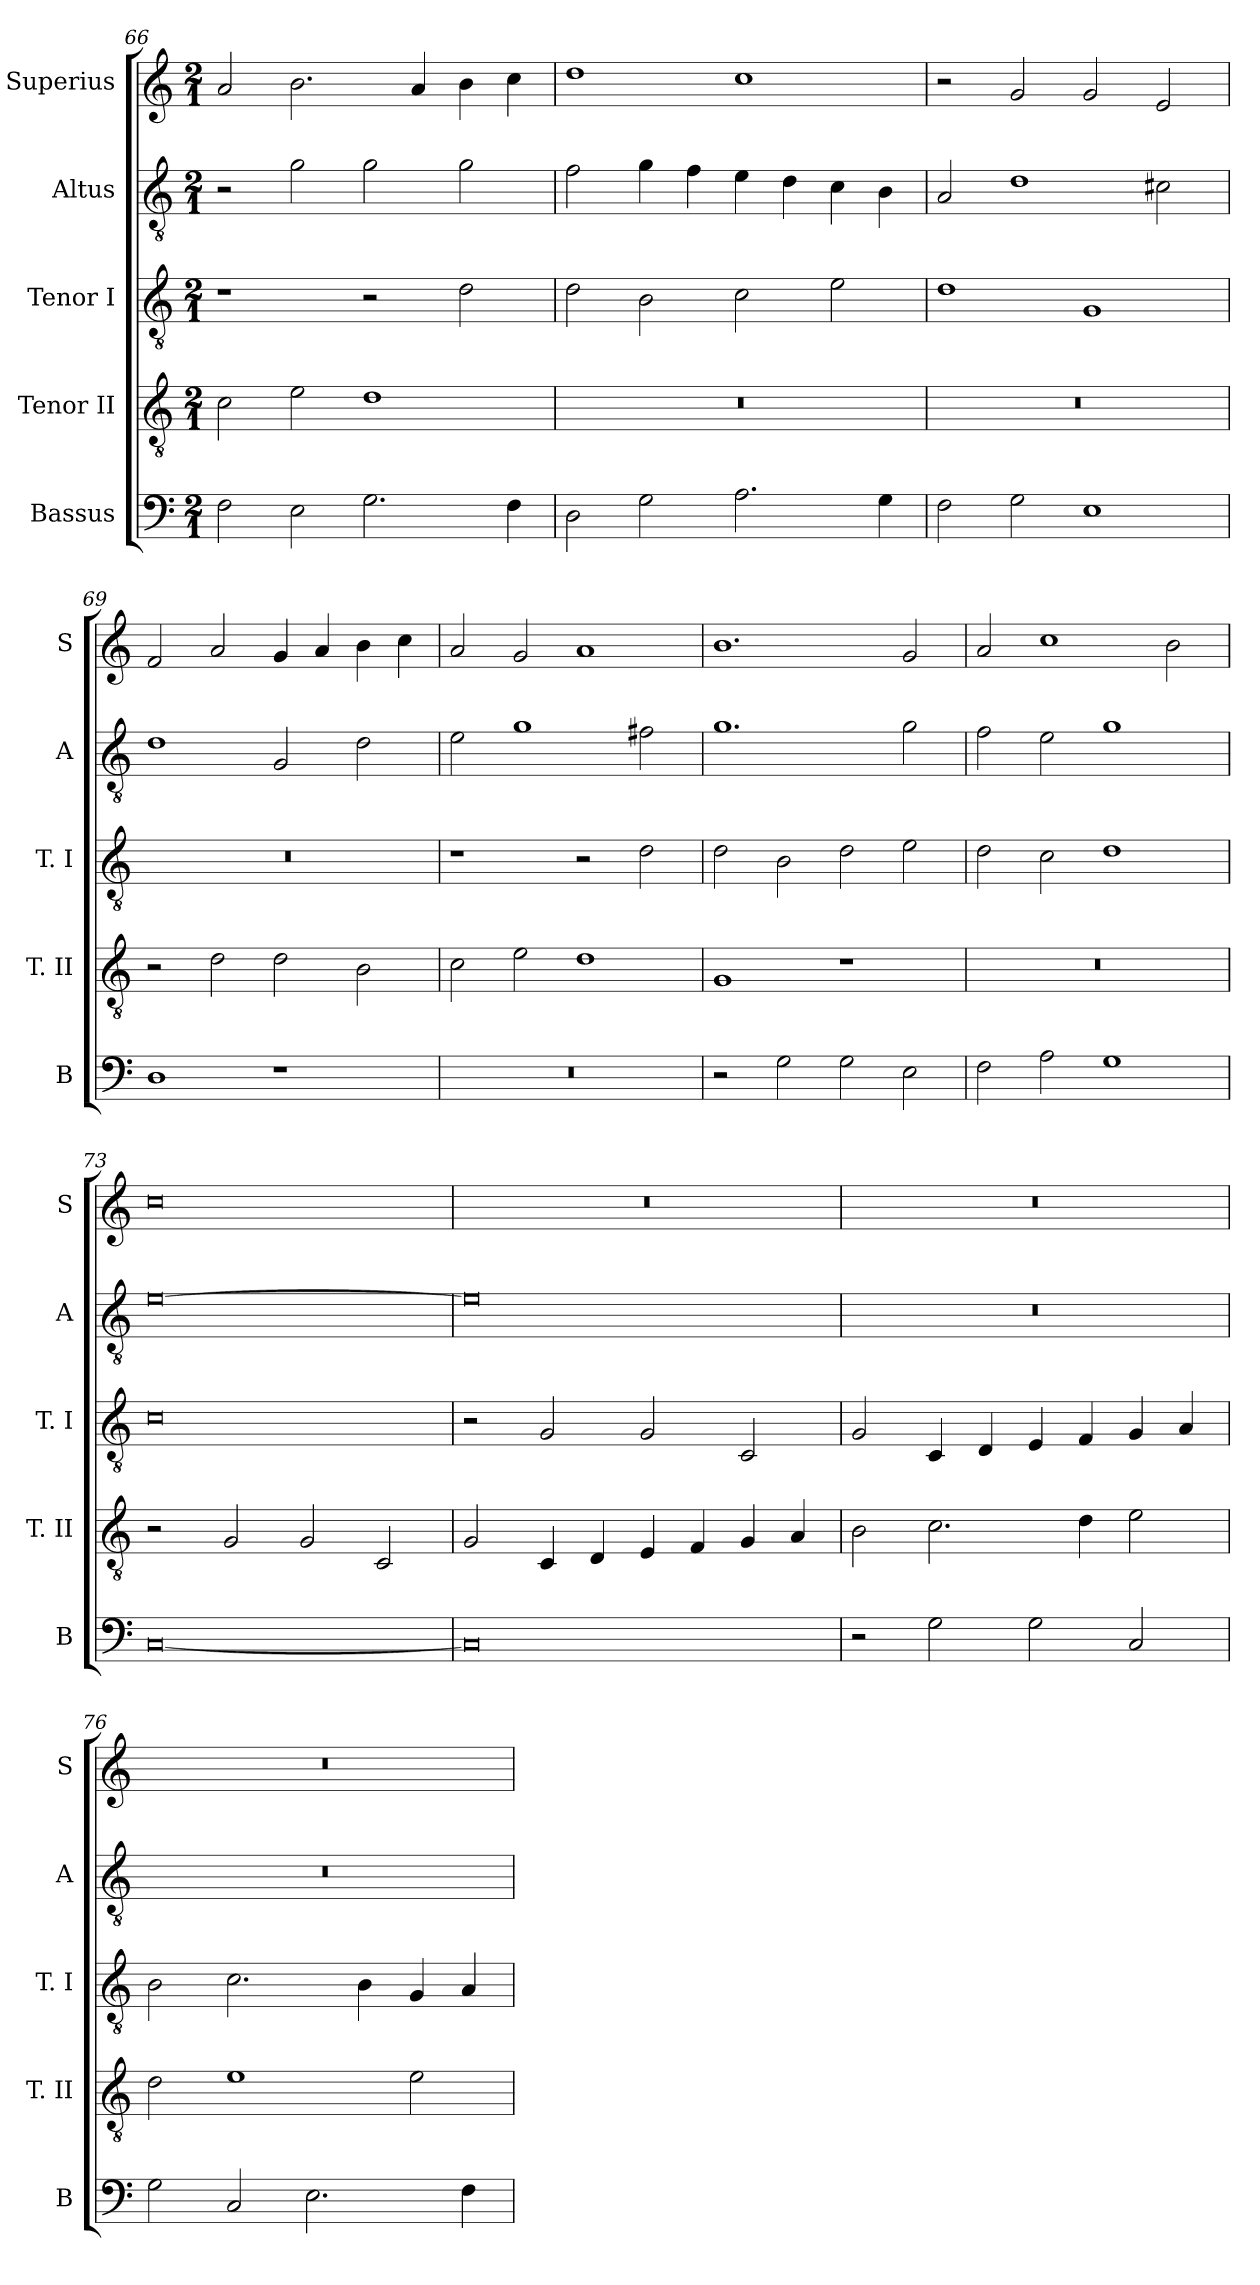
**kern	**kern	**kern	**kern	**kern
*part5	*part4	*part3	*part2	*part1
*staff5	*staff4	*staff3	*staff2	*staff1
*I"Bassus	*I"Tenor II	*I"Tenor I	*I"Altus	*I"Superius
*I'B	*I'T. II	*I'T. I	*I'A	*I'S
*clefF4	*clefGv2	*clefGv2	*clefGv2	*clefG2
*k[]	*k[]	*k[]	*k[]	*k[]
*C:	*C:	*C:	*C:	*C:
*M2/1	*M2/1	*M2/1	*M2/1	*M2/1
=66	=66	=66	=66	=66
2F	2c	1r	2r	2a
2E	2e	.	2g	2.b
2.G	1d	2r	2g	.
.	.	.	.	4a
.	.	2d	2g	4b
4F	.	.	.	4cc
=67	=67	=67	=67	=67
2D	0r	2d	2f	1dd
2G	.	2B	4g	.
.	.	.	4f	.
2.A	.	2c	4e	1cc
.	.	.	4d	.
.	.	2e	4c	.
4G	.	.	4B	.
=68	=68	=68	=68	=68
2F	0r	1d	2A	2r
2G	.	.	1d	2g
1E	.	1G	.	2g
.	.	.	2c#X	2e
=69	=69	=69	=69	=69
1D	2r	0r	1d	2f
.	2d	.	.	2a
1r	2d	.	2G	4g
.	.	.	.	4a
.	2B	.	2d	4b
.	.	.	.	4cc
=70	=70	=70	=70	=70
0r	2c	1r	2e	2a
.	2e	.	1g	2g
.	1d	2r	.	1a
.	.	2d	2f#X	.
=71	=71	=71	=71	=71
2r	1G	2d	1.g	1.b
2G	.	2B	.	.
2G	1r	2d	.	.
2E	.	2e	2g	2g
=72	=72	=72	=72	=72
2F	0r	2d	2f	2a
2A	.	2c	2e	1cc
1G	.	1d	1g	.
.	.	.	.	2b
=73	=73	=73	=73	=73
[0C	2r	0c	[0e	0cc
.	2G	.	.	.
.	2G	.	.	.
.	2C	.	.	.
=74	=74	=74	=74	=74
0C]	2G	2r	0e]	0r
.	4C	2G	.	.
.	4D	.	.	.
.	4E	2G	.	.
.	4F	.	.	.
.	4G	2C	.	.
.	4A	.	.	.
=75	=75	=75	=75	=75
2r	2B	2G	0r	0r
2G	2.c	4C	.	.
.	.	4D	.	.
2G	.	4E	.	.
.	4d	4F	.	.
2C	2e	4G	.	.
.	.	4A	.	.
=76	=76	=76	=76	=76
2G	2d	2B	0r	0r
2C	1e	2.c	.	.
2.E	.	.	.	.
.	.	4B	.	.
.	2e	4G	.	.
4F	.	4A	.	.
=	=	=	=	=
*-	*-	*-	*-	*-
